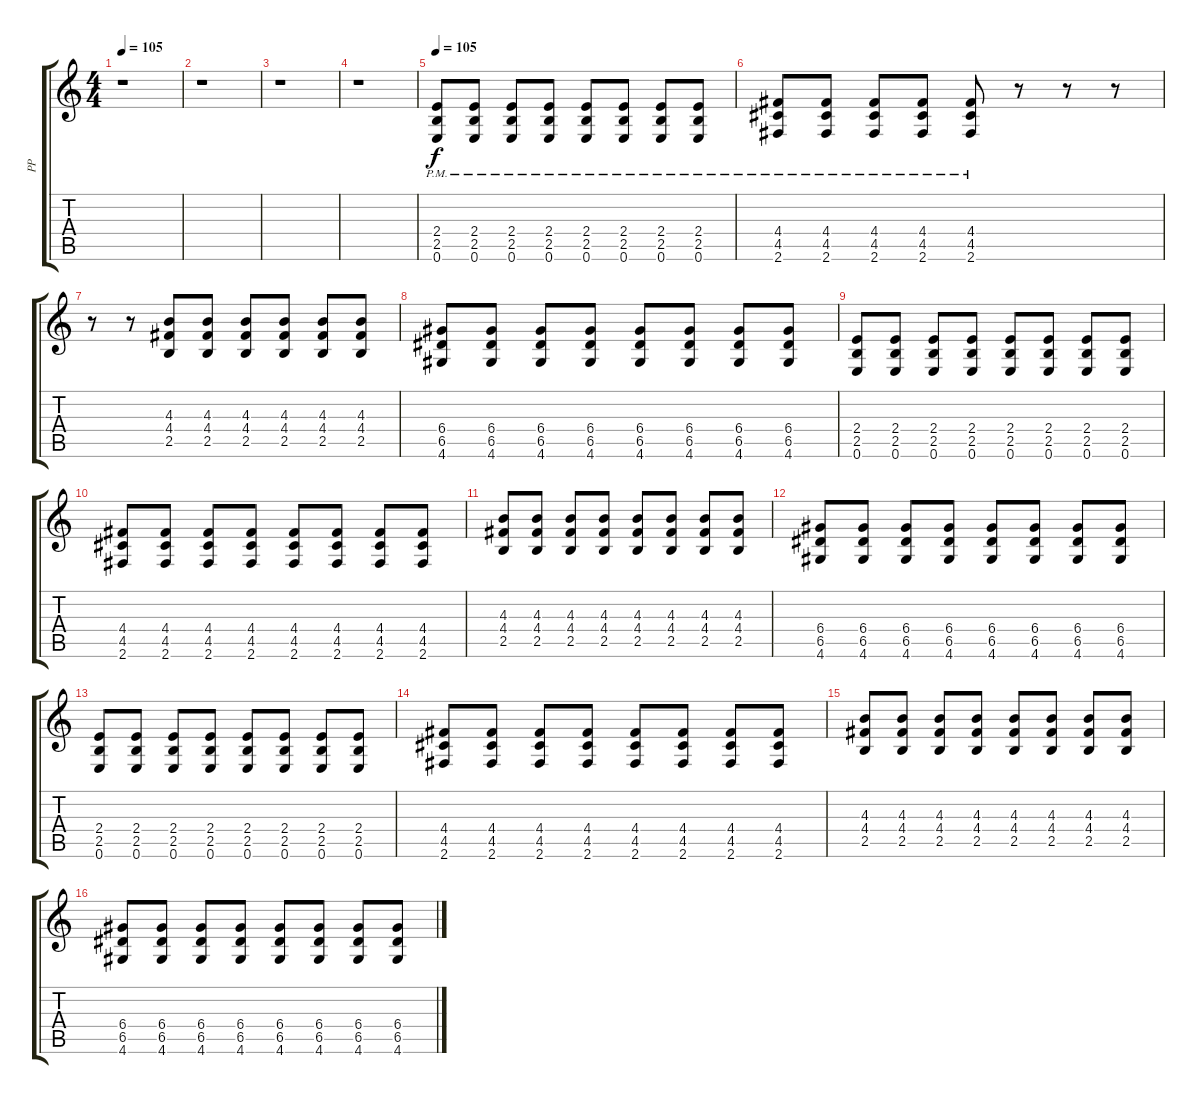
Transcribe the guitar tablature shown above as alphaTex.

\track ("PP" "PP") {instrument overdrivenguitar}
\staff {score tabs}
\tuning (E4 B3 G3 D3 A2 E2) {hide}
\ts (4 4)
\tempo 105
\clef g2
\ks c
r.1{dy f} |
r.1 |
r.1 |
r.1 |
\tempo 105
(2.4{pm} 2.5{pm} 0.6{pm}).8 (2.4{pm} 2.5{pm} 0.6{pm}).8 (2.4{pm} 2.5{pm} 0.6{pm}).8 (2.4{pm} 2.5{pm} 0.6{pm}).8 (2.4{pm} 2.5{pm} 0.6{pm}).8 (2.4{pm} 2.5{pm} 0.6{pm}).8 (2.4{pm} 2.5{pm} 0.6{pm}).8 (2.4{pm} 2.5{pm} 0.6{pm}).8 |
(4.4{pm} 4.5{pm} 2.6{pm}).8 (4.4{pm} 4.5{pm} 2.6{pm}).8 (4.4{pm} 4.5{pm} 2.6{pm}).8 (4.4{pm} 4.5{pm} 2.6{pm}).8 (4.4{pm} 4.5{pm} 2.6{pm}).8 r.8 r.8 r.8 |
r.8 r.8 (4.3 4.4 2.5).8 (4.3 4.4 2.5).8 (4.3 4.4 2.5).8 (4.3 4.4 2.5).8 (4.3 4.4 2.5).8 (4.3 4.4 2.5).8 |
(6.4 6.5 4.6).8 (6.4 6.5 4.6).8 (6.4 6.5 4.6).8 (6.4 6.5 4.6).8 (6.4 6.5 4.6).8 (6.4 6.5 4.6).8 (6.4 6.5 4.6).8 (6.4 6.5 4.6).8 |
(2.4 2.5 0.6).8 (2.4 2.5 0.6).8 (2.4 2.5 0.6).8 (2.4 2.5 0.6).8 (2.4 2.5 0.6).8 (2.4 2.5 0.6).8 (2.4 2.5 0.6).8 (2.4 2.5 0.6).8 |
(4.4 4.5 2.6).8 (4.4 4.5 2.6).8 (4.4 4.5 2.6).8 (4.4 4.5 2.6).8 (4.4 4.5 2.6).8 (4.4 4.5 2.6).8 (4.4 4.5 2.6).8 (4.4 4.5 2.6).8 |
(4.3 4.4 2.5).8 (4.3 4.4 2.5).8 (4.3 4.4 2.5).8 (4.3 4.4 2.5).8 (4.3 4.4 2.5).8 (4.3 4.4 2.5).8 (4.3 4.4 2.5).8 (4.3 4.4 2.5).8 |
(6.4 6.5 4.6).8 (6.4 6.5 4.6).8 (6.4 6.5 4.6).8 (6.4 6.5 4.6).8 (6.4 6.5 4.6).8 (6.4 6.5 4.6).8 (6.4 6.5 4.6).8 (6.4 6.5 4.6).8 |
(2.4 2.5 0.6).8 (2.4 2.5 0.6).8 (2.4 2.5 0.6).8 (2.4 2.5 0.6).8 (2.4 2.5 0.6).8 (2.4 2.5 0.6).8 (2.4 2.5 0.6).8 (2.4 2.5 0.6).8 |
(4.4 4.5 2.6).8 (4.4 4.5 2.6).8 (4.4 4.5 2.6).8 (4.4 4.5 2.6).8 (4.4 4.5 2.6).8 (4.4 4.5 2.6).8 (4.4 4.5 2.6).8 (4.4 4.5 2.6).8 |
(4.3 4.4 2.5).8 (4.3 4.4 2.5).8 (4.3 4.4 2.5).8 (4.3 4.4 2.5).8 (4.3 4.4 2.5).8 (4.3 4.4 2.5).8 (4.3 4.4 2.5).8 (4.3 4.4 2.5).8 |
(6.4 6.5 4.6).8 (6.4 6.5 4.6).8 (6.4 6.5 4.6).8 (6.4 6.5 4.6).8 (6.4 6.5 4.6).8 (6.4 6.5 4.6).8 (6.4 6.5 4.6).8 (6.4 6.5 4.6).8
